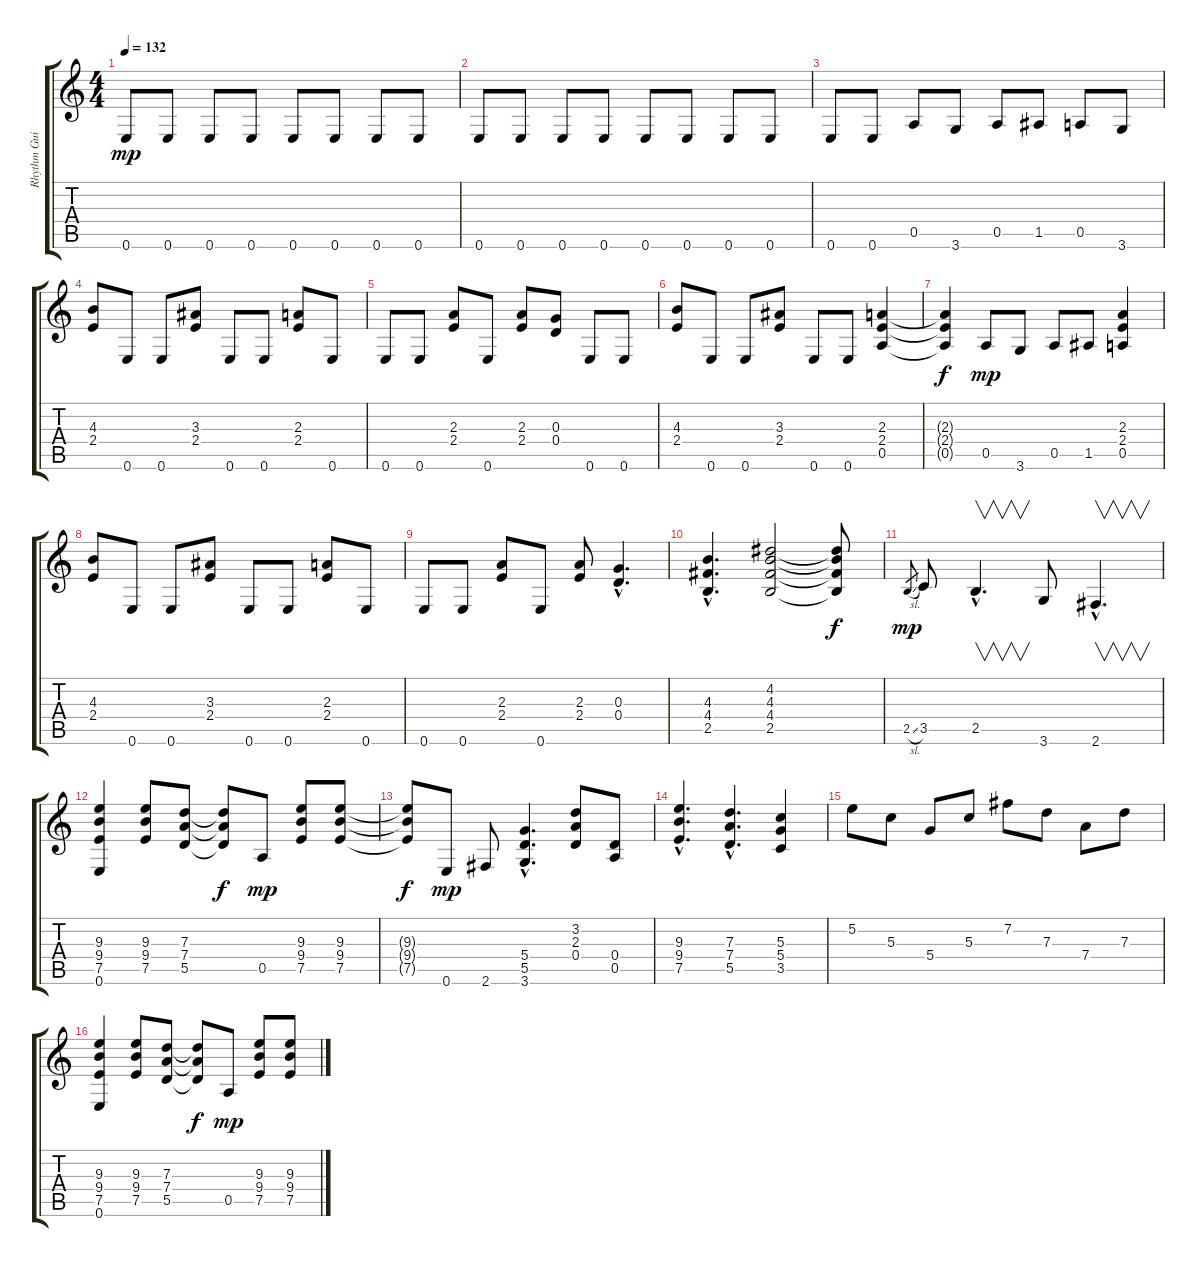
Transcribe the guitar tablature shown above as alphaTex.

\track ("Rhythm Guitar" "Rhythm Gui") {instrument distortionguitar}
\staff {score tabs}
\tuning (E4 B3 G3 D3 A2 E2) {hide}
\ts (4 4)
\tempo 132
\clef g2
\ks c
0.6.8{dy mp} 0.6.8 0.6.8 0.6.8 0.6.8 0.6.8 0.6.8 0.6.8 |
0.6.8 0.6.8 0.6.8 0.6.8 0.6.8 0.6.8 0.6.8 0.6.8 |
0.6.8 0.6.8 0.5.8 3.6.8 0.5.8 1.5.8 0.5.8 3.6.8 |
(4.3 2.4).8 0.6.8 0.6.8 (3.3 2.4).8 0.6.8 0.6.8 (2.3 2.4).8 0.6.8 |
0.6.8 0.6.8 (2.3 2.4).8 0.6.8 (2.3 2.4).8 (0.3 0.4).8 0.6.8 0.6.8 |
(4.3 2.4).8 0.6.8 0.6.8 (3.3 2.4).8 0.6.8 0.6.8 (2.3 2.4 0.5).4 |
(2.3{t} 2.4{t} 0.5{t}).4{dy f} 0.5.8{dy mp} 3.6.8 0.5.8 1.5.8 (2.3 2.4 0.5).4 |
(4.3 2.4).8 0.6.8 0.6.8 (3.3 2.4).8 0.6.8 0.6.8 (2.3 2.4).8 0.6.8 |
0.6.8 0.6.8 (2.3 2.4).8 0.6.8 (2.3 2.4).8 (0.3{hac} 0.4{hac}).4{d} |
(4.3{hac} 4.4{hac} 2.5{hac}).4{d} (4.2 4.3 4.4 2.5).2 (4.2{t} 4.3{t} 4.4{t} 2.5{t}).8{dy f} |
2.5{sl}.8{gr dy mp} 3.5.8 2.5{hac}.4{v d} 3.6.8 2.6{hac}.4{v d} |
(9.3 9.4 7.5 0.6).4 (9.3 9.4 7.5).8 (7.3 7.4 5.5).8 (7.3{t} 7.4{t} 5.5{t}).8{dy f} 0.5.8{dy mp} (9.3 9.4 7.5).8 (9.3 9.4 7.5).8 |
(9.3{t} 9.4{t} 7.5{t}).8{dy f} 0.6.8{dy mp} 2.6.8 (5.4{hac} 5.5{hac} 3.6{hac}).4{d} (3.2 2.3 0.4).8 (0.4 0.5).8 |
(9.3{hac} 9.4{hac} 7.5{hac}).4{d} (7.3{hac} 7.4{hac} 5.5{hac}).4{d} (5.3 5.4 3.5).4 |
5.2.8 5.3.8 5.4.8 5.3.8 7.2.8 7.3.8 7.4.8 7.3.8 |
(9.3 9.4 7.5 0.6).4 (9.3 9.4 7.5).8 (7.3 7.4 5.5).8 (7.3{t} 7.4{t} 5.5{t}).8{dy f} 0.5.8{dy mp} (9.3 9.4 7.5).8 (9.3 9.4 7.5).8
